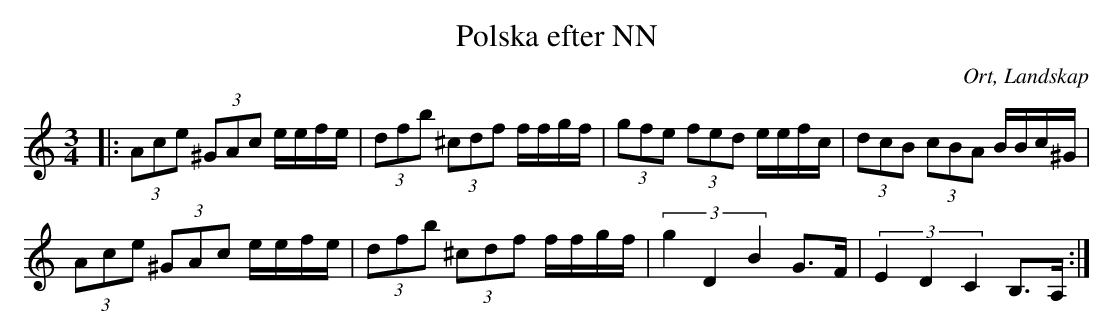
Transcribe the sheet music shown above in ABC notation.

X:1
T:Polska efter NN
O:Ort, Landskap
M:3/4
L:1/8
M:3/4
K:C
|: (3 Ace (3^GAc e/e/f/e/| (3 dfb (3^cdf f/f/g/f/|(3gfe (3fed e/e/f/c/|(3dcB (3cBA B/B/c/^G/ |
(3Ace (3^GAc e/e/f/e/| (3 dfb (3^cdf f/f/g/f/|(3:2:3 g2 D2 B2 G>F|(3:2:3 E2 D2 C2 B,>A,:|
